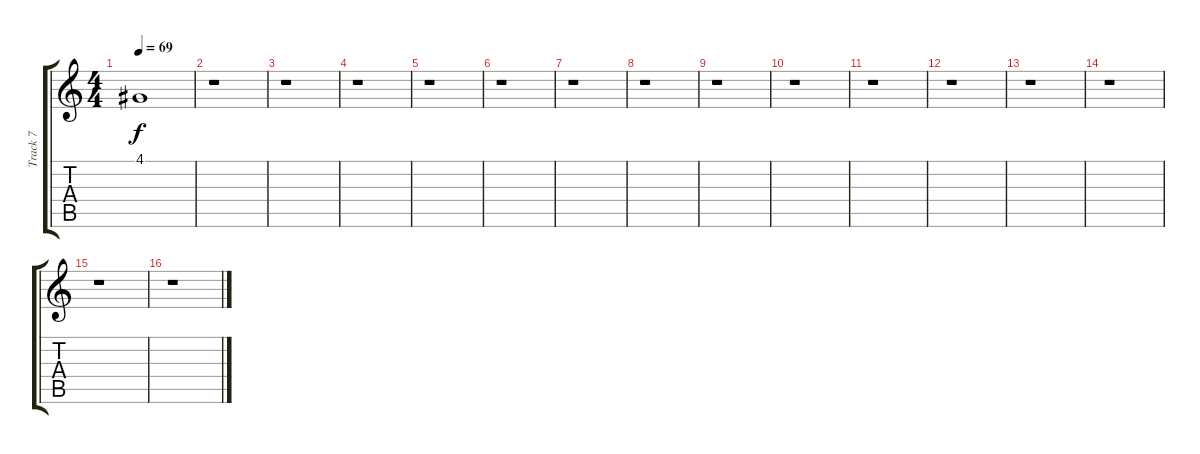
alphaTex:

\track ("Track 7" "Track 7") {instrument frenchhorn}
\staff {score tabs}
\tuning (E4 B3 G3 D3 A2 E2) {hide}
\ts (4 4)
\tempo 69
\clef g2
\ks c
4.1.1{dy f} |
r.1 |
r.1 |
r.1 |
r.1 |
r.1 |
r.1 |
r.1 |
r.1 |
r.1 |
r.1 |
r.1 |
r.1 |
r.1 |
r.1 |
r.1
